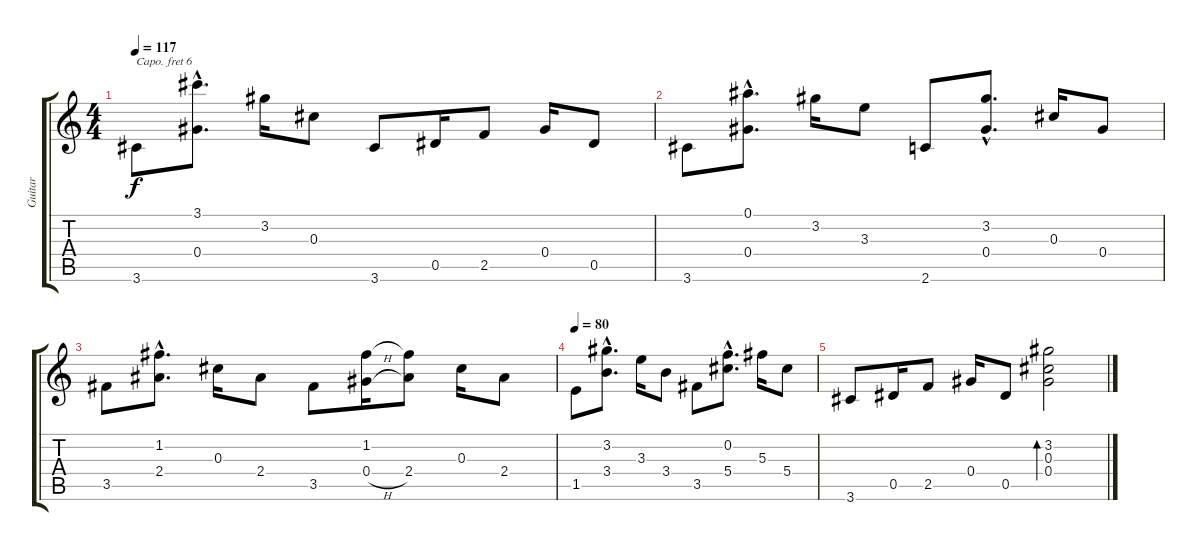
\track ("Guitar" "Guitar") {instrument acousticguitarsteel}
\staff {score tabs}
\capo 6
\tuning (E4 B3 G3 D3 A2 E2) {hide}
\ts (4 4)
\tempo 117
\clef g2
\ks c
3.6.8{dy f} (3.1{hac} 0.4{hac}).8{d} 3.2.16 0.3.8 3.6.8 0.5.16 2.5.8 0.4.16 0.5.8 |
3.6.8 (0.1{hac} 0.4{hac}).8{d} 3.2.16 3.3.8 2.6.8 (3.2{hac} 0.4{hac}).8{d} 0.3.16 0.4.8 |
3.5.8 (1.2{hac} 2.4{hac}).8{d} 0.3.16 2.4.8 3.5.8 (1.2 0.4{h}).16 (1.2{t} 2.4).8 0.3.16 2.4.8 |
\tempo 80
1.5.8 (3.2{hac} 3.4{hac}).8{d} 3.3.16 3.4.8 3.5.8 (0.2{hac} 5.4{hac}).8{d} 5.3.16 5.4.8 |
3.6.8 0.5.16 2.5.8 0.4.16 0.5.8 (3.2 0.3 0.4).2{bd 120}
